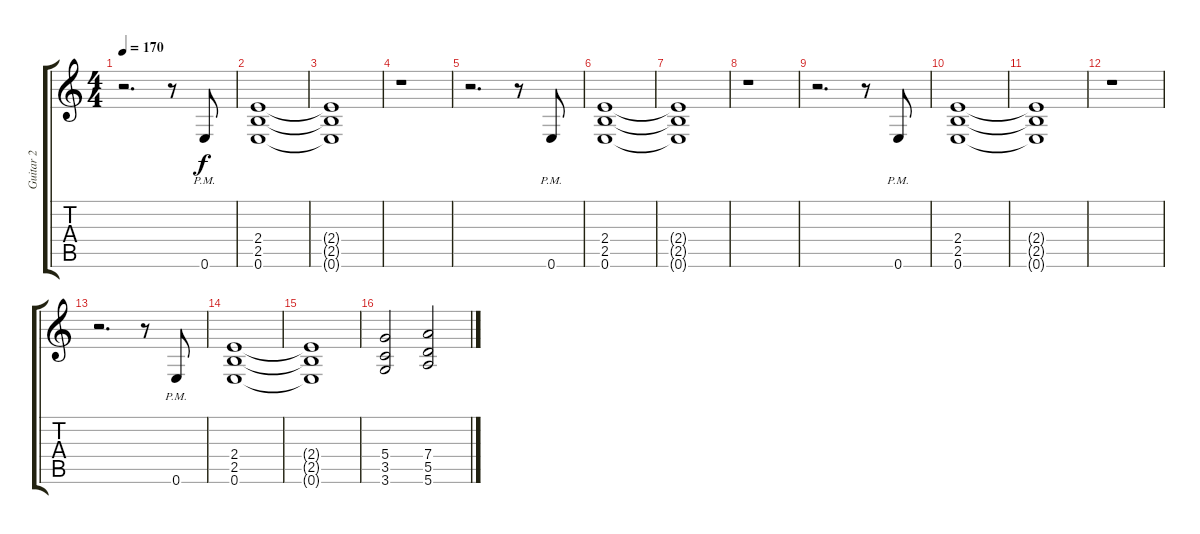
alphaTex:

\track ("Guitar 2" "Guitar 2") {instrument distortionguitar}
\staff {score tabs}
\tuning (E4 B3 G3 D3 A2 E2) {hide}
\ts (4 4)
\tempo 170
\clef g2
\ks c
r.2{d dy f instrument distortionguitar} r.8 0.6{pm}.8 |
(2.4 2.5 0.6).1 |
(2.4{t} 2.5{t} 0.6{t}).1 |
r.1 |
r.2{d} r.8 0.6{pm}.8 |
(2.4 2.5 0.6).1 |
(2.4{t} 2.5{t} 0.6{t}).1 |
r.1 |
r.2{d} r.8 0.6{pm}.8 |
(2.4 2.5 0.6).1 |
(2.4{t} 2.5{t} 0.6{t}).1 |
r.1 |
r.2{d} r.8 0.6{pm}.8 |
(2.4 2.5 0.6).1 |
(2.4{t} 2.5{t} 0.6{t}).1 |
(5.4 3.5 3.6).2 (7.4 5.5 5.6).2
